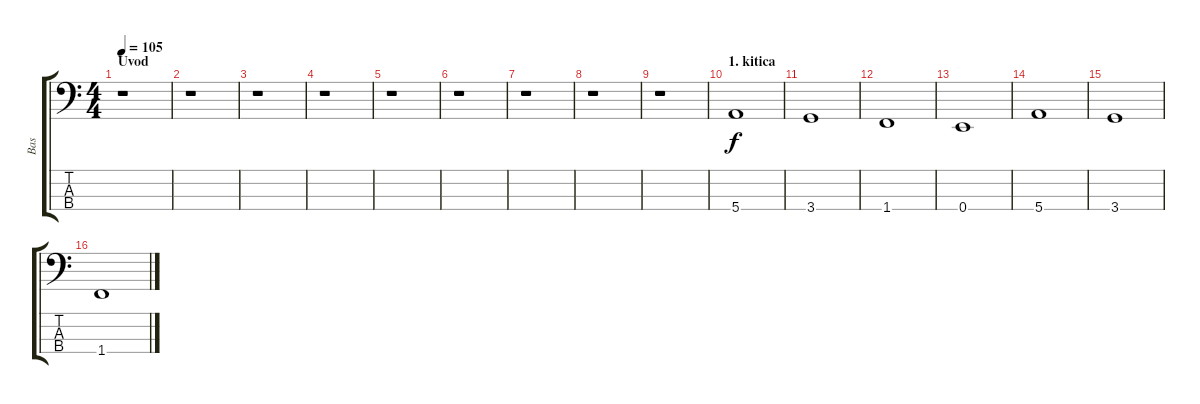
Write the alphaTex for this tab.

\track ("Bas" "Bas") {instrument electricbassfinger}
\staff {score tabs}
\tuning (G2 D2 A1 E1) {hide}
\ts (4 4)
\section ("" "Uvod")
\tempo 105
\clef f4
\ks c
r.1{dy f instrument electricbassfinger} |
r.1 |
r.1 |
r.1 |
r.1 |
r.1 |
r.1 |
r.1 |
r.1 |
\section ("" "1. kitica")
5.4.1 |
3.4.1 |
1.4.1 |
0.4.1 |
5.4.1 |
3.4.1 |
1.4.1
